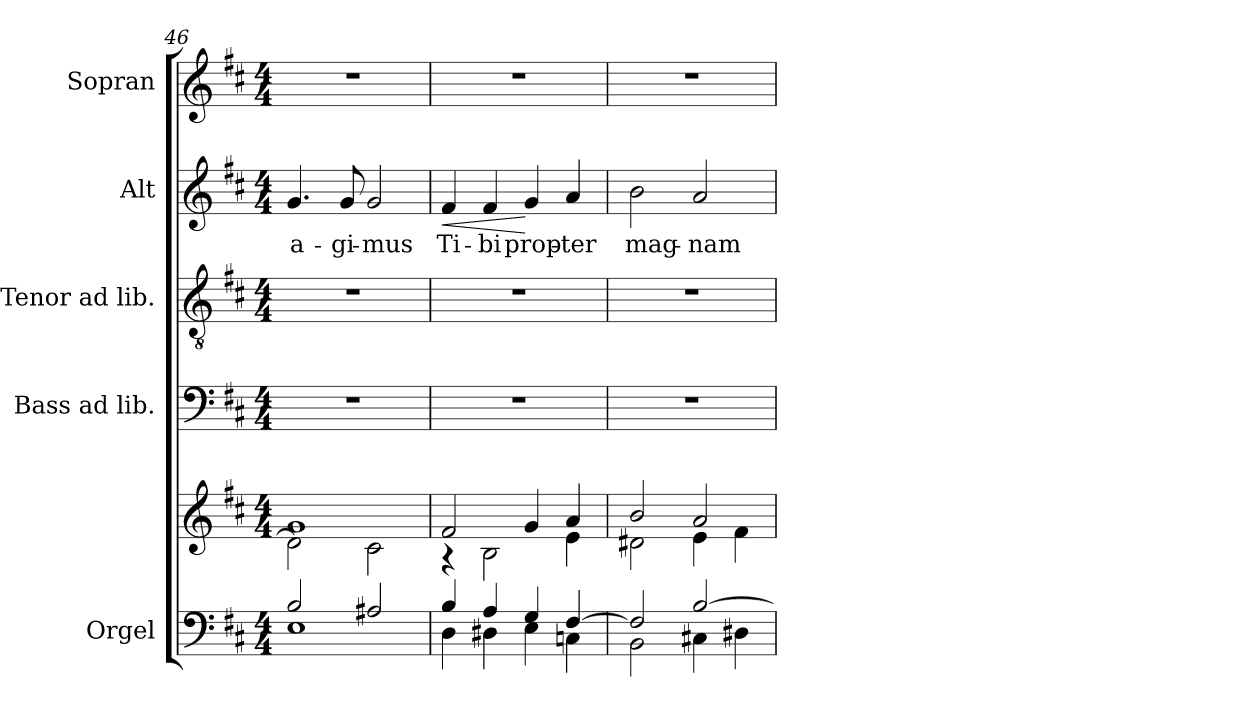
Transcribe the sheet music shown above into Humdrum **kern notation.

**kern	**kern	**kern	**kern	**kern	**text	**dynam	**kern
*part5	*part5	*part4	*part3	*part2	*part2	*part2	*part1
*staff6	*staff5	*staff4	*staff3	*staff2	*staff2	*staff2	*staff1
*I"Orgel	*	*I"Bass ad lib.	*I"Tenor ad lib.	*I"Alt	*	*	*I"Sopran
*I'Org.	*	*I'B.	*I'T.	*I'A.	*	*	*I'S.
*clefF4	*clefG2	*clefF4	*clefGv2	*clefG2	*	*	*clefG2
*k[f#c#]	*k[f#c#]	*k[f#c#]	*k[f#c#]	*k[f#c#]	*	*	*k[f#c#]
*D:	*D:	*D:	*D:	*D:	*	*	*D:
*M4/4	*M4/4	*M4/4	*M4/4	*M4/4	*	*	*M4/4
=46	=46	=46	=46	=46	=46	=46	=46
*^	*^	*	*	*	*	*	*
!	!	!	!	!	!	!	!LO:LY:b	!	!
2B/	1E	1g	2d\]	1r	1r	4.g/	a-	.	1r
!	!	!	!	!	!	!	!LO:LY:b	!	!
.	.	.	.	.	.	8g/	-gi-	.	.
!	!	!	!	!	!	!	!LO:LY:b	!	!
2A#X/	.	.	2c#\	.	.	2g/	-mus	.	.
=47	=47	=47	=47	=47	=47	=47	=47	=47	=47
!	!	!	!	!	!	!	!LO:LY:b	!LO:HP:b	!
4B/	4D\	2f#/	4rA	1r	1r	4f#/	Ti-	<	1r
!	!	!	!	!	!	!	!LO:LY:b	!	!
4A/	4D#X\	.	2B\	.	.	4f#/	-bi	.	.
!	!	!	!	!	!	!	!LO:LY:b	!	!
4G/	4E\	4g/	.	.	.	4g/	prop-	[	.
!	!	!	!	!	!	!	!LO:LY:b	!	!
[>4F#/	4Cn\	4a/	4e\	.	.	4a/	-ter	.	.
=48	=48	=48	=48	=48	=48	=48	=48	=48	=48
!	!	!	!	!	!	!	!LO:LY:b	!	!
2F#/]	2BB\	2b/	2d#X\	1r	1r	2b\	mag-	.	1r
!	!	!	!	!	!	!	!LO:LY:b	!	!
[>2B/	4C#X\	2a/	4e\	.	.	2a/	-nam	.	.
.	4D#X\	.	4f#\	.	.	.	.	.	.
*v	*v	*	*	*	*	*	*	*	*
*	*v	*v	*	*	*	*	*	*
=	=	=	=	=	=	=	=
*-	*-	*-	*-	*-	*-	*-	*-
